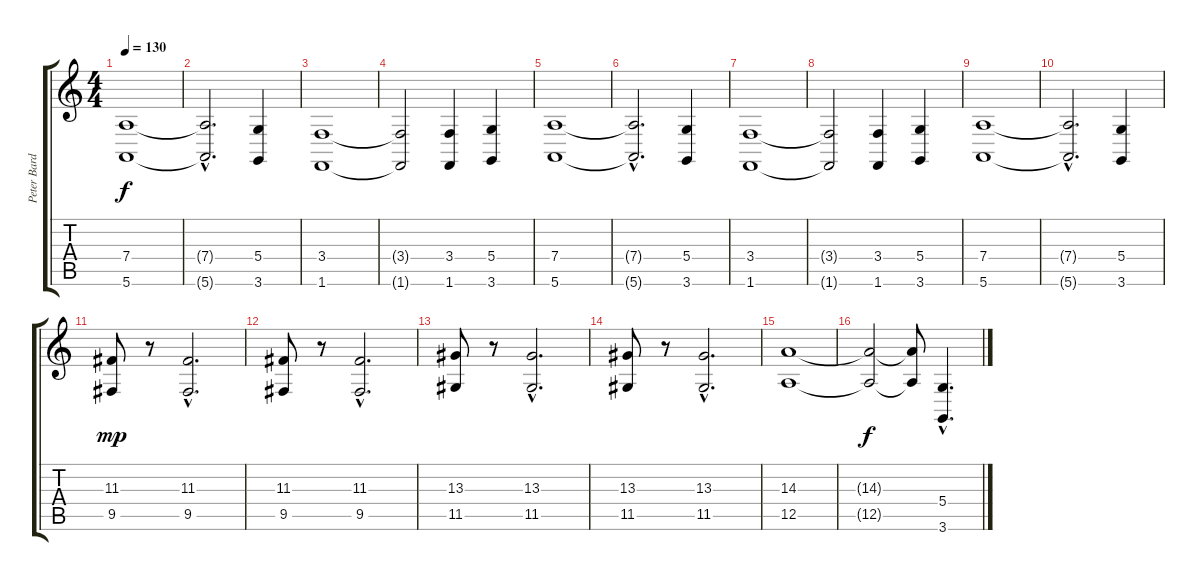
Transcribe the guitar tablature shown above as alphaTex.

\track ("Peter Bardens" "Peter Bard") {instrument drawbarorgan}
\staff {score tabs}
\tuning (E4 B3 G3 D3 A2 E2) {hide}
\ts (4 4)
\tempo 130
\clef g2
\ks c
(7.4 5.6).1{dy f volume 7 instrument synthbrass1} |
(7.4{hac t} 5.6{hac t}).2{d} (5.4 3.6).4 |
(3.4 1.6).1 |
(3.4{t} 1.6{t}).2 (3.4 1.6).4 (5.4 3.6).4 |
(7.4 5.6).1{volume 7 instrument synthbrass1} |
(7.4{hac t} 5.6{hac t}).2{d} (5.4 3.6).4 |
(3.4 1.6).1 |
(3.4{t} 1.6{t}).2 (3.4 1.6).4 (5.4 3.6).4 |
(7.4 5.6).1{volume 7 instrument synthbrass1} |
(7.4{hac t} 5.6{hac t}).2{d} (5.4 3.6).4 |
(11.3 9.5).8{dy mp} r.8 (11.3{hac} 9.5{hac}).2{d} |
(11.3 9.5).8 r.8 (11.3{hac} 9.5{hac}).2{d} |
(13.3 11.5).8 r.8 (13.3{hac} 11.5{hac}).2{d} |
(13.3 11.5).8 r.8 (13.3{hac} 11.5{hac}).2{d} |
(14.3 12.5).1{instrument synthbrass1} |
(14.3{t} 12.5{t}).2{dy f} (14.3{t} 12.5{t}).8 (5.4{hac} 3.6{hac}).4{d}
